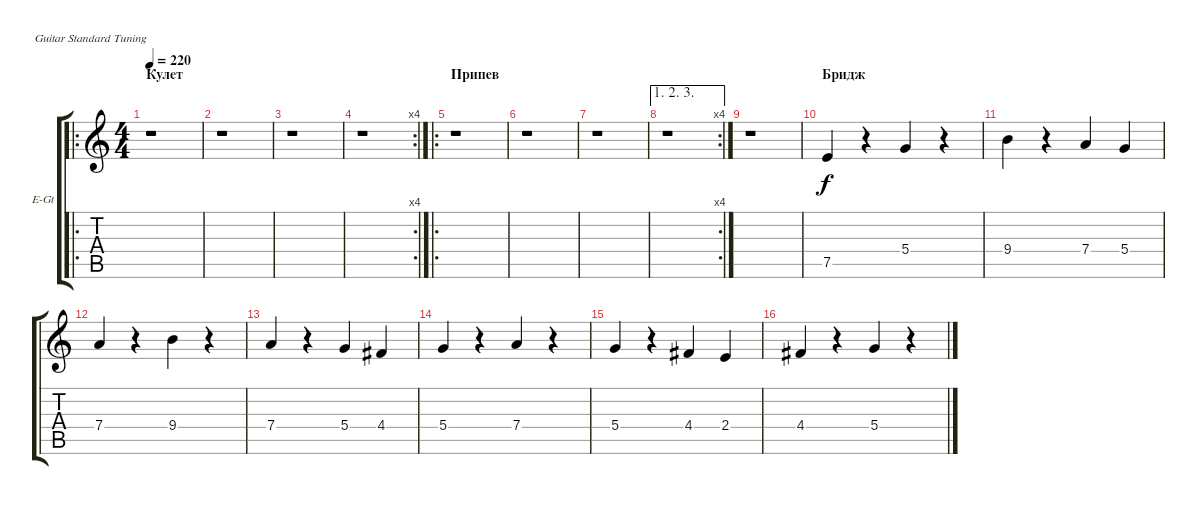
\bracketExtendMode groupsimilarinstruments
\firstSystemTrackNameOrientation horizontal
\otherSystemsTrackNameOrientation horizontal
\track ("Гитара 3" "E-Gt") {instrument electricguitarclean}
\staff {score tabs}
\tuning (E4 B3 G3 D3 A2 E2)
\ro
\ts (4 4)
\section ("" "Кулет")
\tempo 220
\clef g2
\ks c
r.1{dy f} |
r.1 |
r.1 |
\rc 4
r.1 |
\ro
\section ("" "Припев")
r.1 |
r.1 |
r.1 |
\ae (1 2 3)
\rc 4
r.1 |
r.1 |
\section ("" "Бридж")
7.5.4 r.4 5.4.4 r.4 |
9.4.4 r.4 7.4.4 5.4.4 |
7.4.4 r.4 9.4.4 r.4 |
7.4.4 r.4 5.4.4 4.4.4 |
5.4.4 r.4 7.4.4 r.4 |
5.4.4 r.4 4.4.4 2.4.4 |
4.4.4 r.4 5.4.4 r.4
